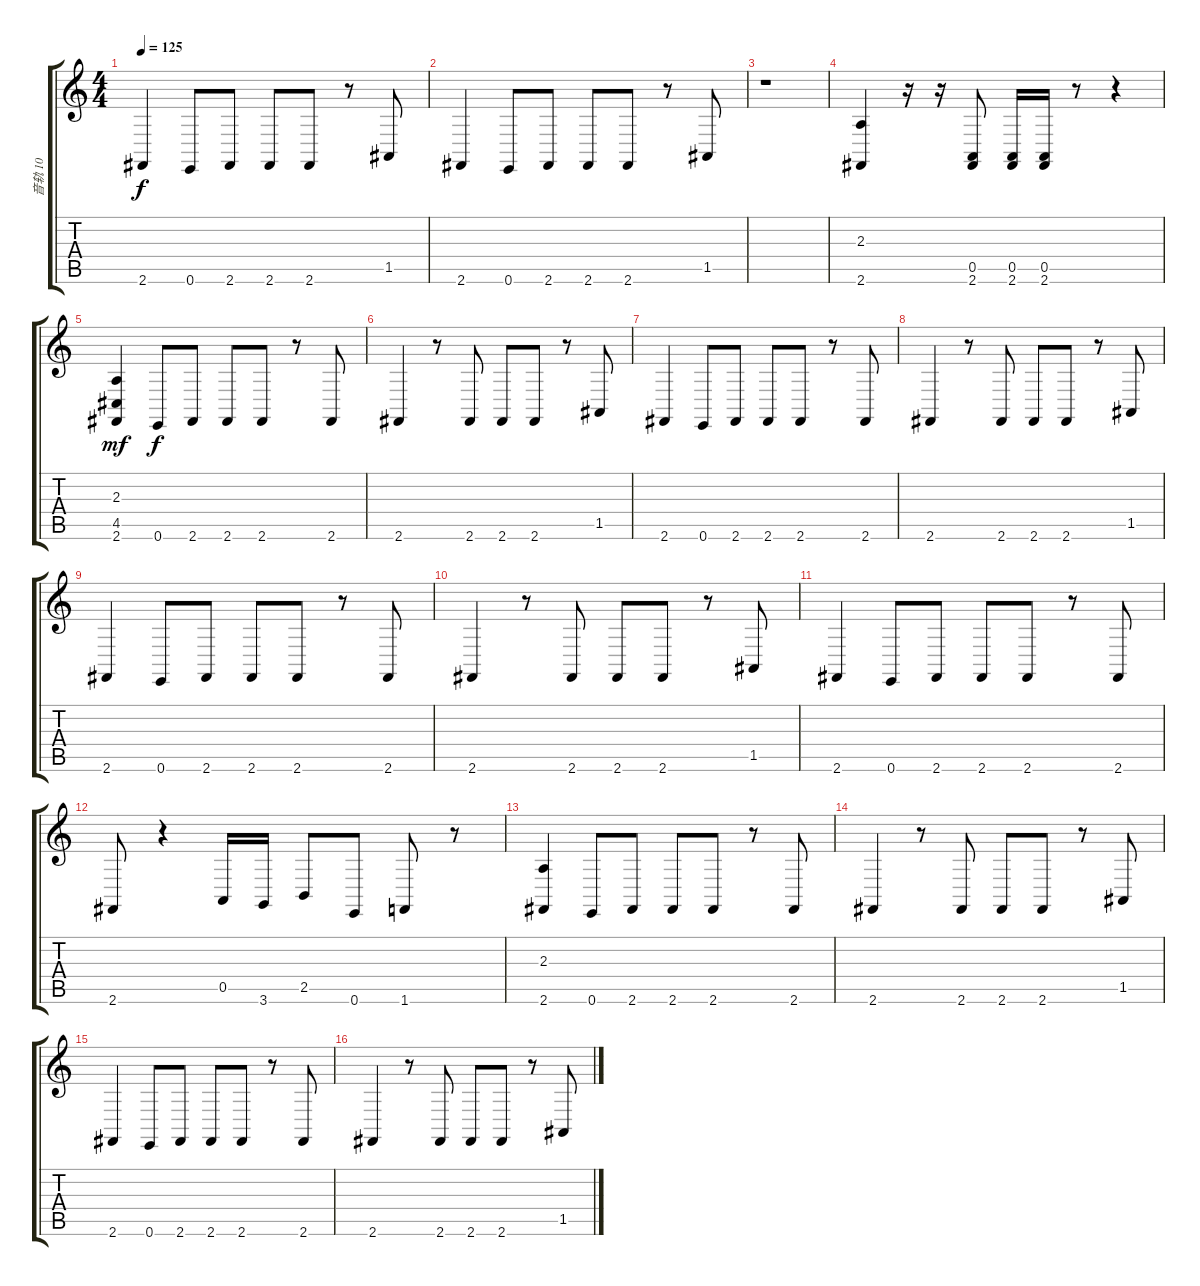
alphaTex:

\track ("音轨 10" "音轨 10") {instrument acousticgrandpiano}
\staff {score tabs}
\tuning (E4 B3 G3 D3 A2 E2) {hide}
\ts (4 4)
\tempo 125
\clef g2
\ks c
2.6.4{dy f} 0.6.8 2.6.8 2.6.8 2.6.8 r.8 1.5.8 |
2.6.4 0.6.8 2.6.8 2.6.8 2.6.8 r.8 1.5.8 |
r.1 |
(2.3 2.6).4 r.16 r.16 (0.5 2.6).8 (0.5 2.6).16 (0.5 2.6).16 r.8 r.4 |
(2.3 4.5 2.6).4{dy mf} 0.6.8{dy f} 2.6.8 2.6.8 2.6.8 r.8 2.6.8 |
2.6.4 r.8 2.6.8 2.6.8 2.6.8 r.8 1.5.8 |
2.6.4 0.6.8 2.6.8 2.6.8 2.6.8 r.8 2.6.8 |
2.6.4 r.8 2.6.8 2.6.8 2.6.8 r.8 1.5.8 |
2.6.4 0.6.8 2.6.8 2.6.8 2.6.8 r.8 2.6.8 |
2.6.4 r.8 2.6.8 2.6.8 2.6.8 r.8 1.5.8 |
2.6.4 0.6.8 2.6.8 2.6.8 2.6.8 r.8 2.6.8 |
2.6.8 r.4 0.5.16 3.6.16 2.5.8 0.6.8 1.6.8 r.8 |
(2.3 2.6).4 0.6.8 2.6.8 2.6.8 2.6.8 r.8 2.6.8 |
2.6.4 r.8 2.6.8 2.6.8 2.6.8 r.8 1.5.8 |
2.6.4 0.6.8 2.6.8 2.6.8 2.6.8 r.8 2.6.8 |
2.6.4 r.8 2.6.8 2.6.8 2.6.8 r.8 1.5.8
